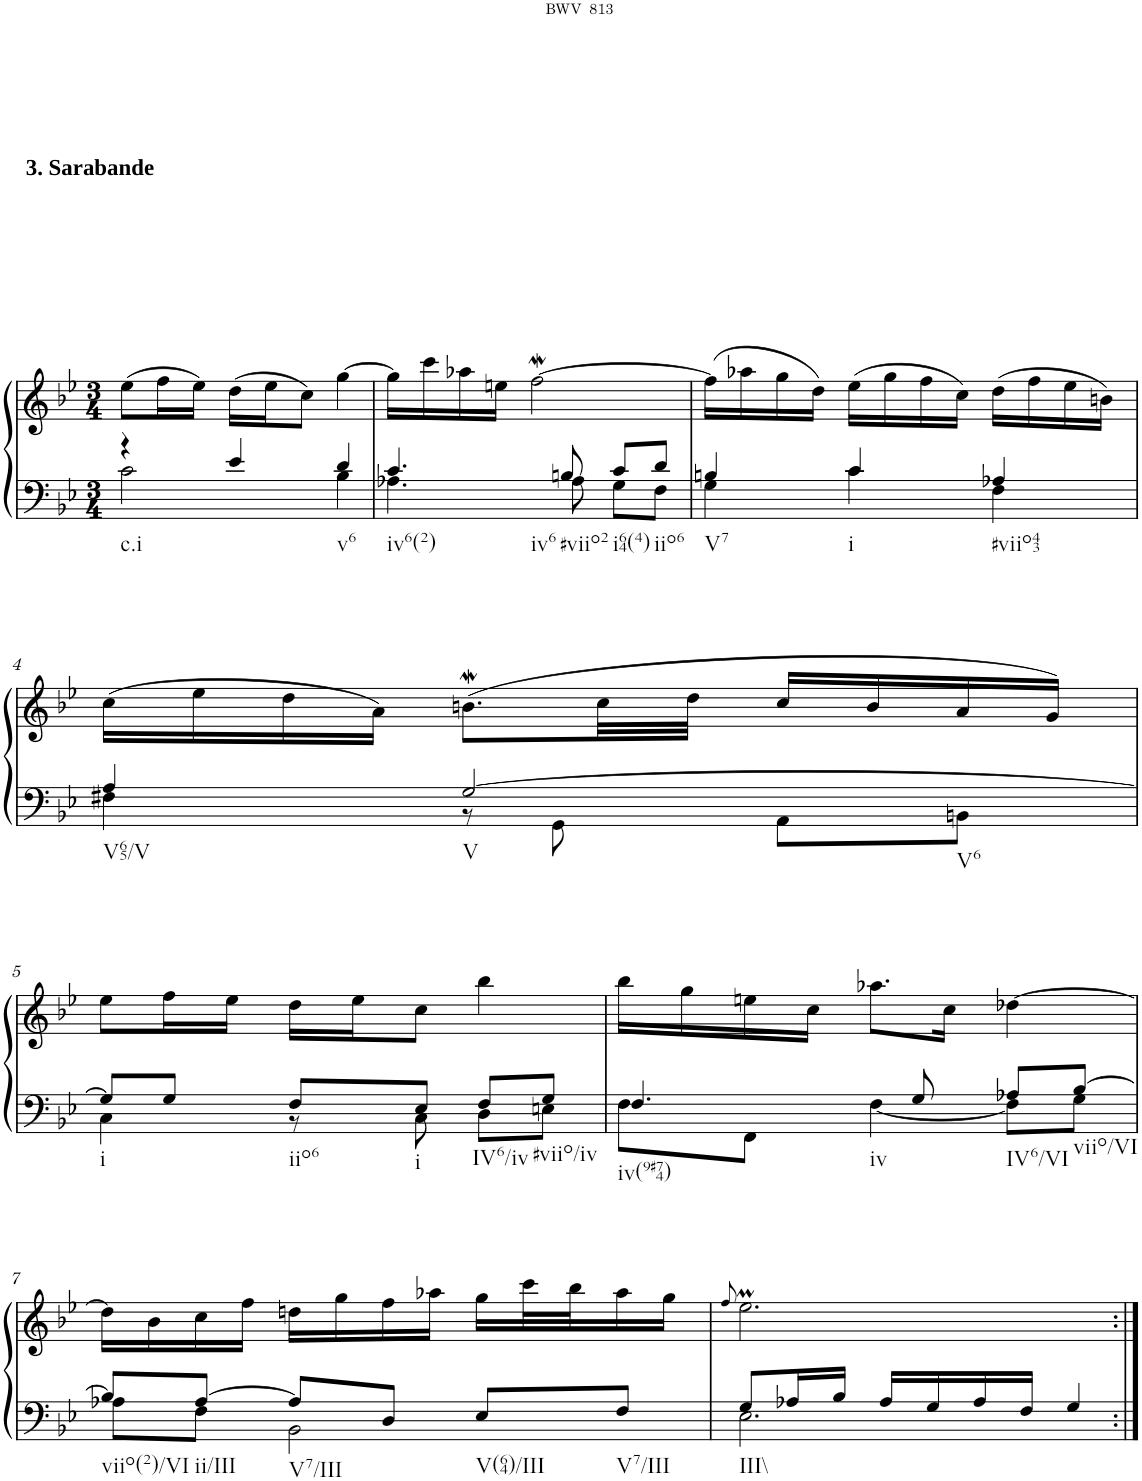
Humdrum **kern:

**kern	**kern
*part1	*part1
*staff2	*staff1
*I"unbenannt2	*
*clefF4	*clefG2
*k[b-e-]	*k[b-e-]
*M3/4	*M3/4
=1	=1
*^	*
!	!	!LO:TX:a:B:t=3. Sarabande
!LO:TX:b:t=c.i	!	!
4r	2c\	(8ee-\L
.	.	16ff\L
.	.	16ee-\JJ)
4e-/	.	(16dd\LL
.	.	16ee-\J
.	.	8cc\J)
!LO:TX:b:t=v6	!	!
4d/	4B-\	[4gg\
=2	=2	=2
!LO:TX:b:t=iv6(2)	!	!
!LO:TX:b:t=iv6	!	!
4.c/	4.A-X\	16gg\LL]
.	.	16ccc\
.	.	16aa-X\
.	.	16een\JJ
.	.	[2ffW\
!LO:TX:b:t=#viio2	!	!
8Bn/	8A-\	.
!LO:TX:b:t=i64(4)	!	!
8c/L	8G\L	.
!LO:TX:b:t=iio6	!	!
8d/J	8F\J	.
=3	=3	=3
!LO:TX:b:t=V7	!	!
4Bn/	4G\	(16ff\LL]
.	.	16aa-X\
.	.	16gg\
.	.	16dd\JJ)
!LO:TX:b:t=i	!	!
4c/	4c\	(16ee-\LL
.	.	16gg\
.	.	16ff\
.	.	16cc\JJ)
!LO:TX:b:t=#viio43	!	!
4A-X/	4F\	(16dd\LL
.	.	16ff\
.	.	16ee-\
.	.	16bn\JJ)
!!LO:LB:g=z
=4	=4	=4
!LO:TX:b:t=V65/V	!	!
4A/	4F#X\	(16cc\LL
.	.	16ee-\
.	.	16dd\
.	.	16a\JJ)
!LO:TX:b:t=V	!	!
!LO:TX:b:t=V6	!	!
[2G/	8r	(8.bnW\L
.	8GG\	.
.	.	32cc\LL
.	.	32dd\JJJ
.	8AA\L	16cc/LL
.	.	16b/
.	8BBn\J	16a/
.	.	16g/JJ)
!!LO:LB:g=z
=5	=5	=5
!LO:TX:b:t=i	!	!
8G/L]	4C\	8ee-\L
8G/J	.	16ff\L
.	.	16ee-\JJ
!LO:TX:b:t=iio6	!	!
8F/L	8r	16dd\LL
.	.	16ee-\J
!LO:TX:b:t=i	!	!
8E-/J	8C\	8cc\J
!LO:TX:b:t=IV6/iv	!	!
8F/L	8D\L	4bb-\
!LO:TX:b:t=#viio/iv	!	!
8G/J	8En\J	.
=6	=6	=6
!LO:TX:b:t=iv(9#74)	!	!
!LO:TX:b:t=iv	!	!
4.F/	8F\L	16bb-\LL
.	.	16gg\
.	8FF\J	16een\
.	.	16cc\JJ
.	[4F\	8.aa-X\L
8G/	.	.
.	.	16cc\Jk
!LO:TX:b:t=IV6/VI	!	!
8A-X/L	8F\L]	[4dd-X\
!LO:TX:b:t=viio/VI	!	!
[8B-/J	8G\J	.
!!LO:LB:g=z
=7	=7	=7
!LO:TX:b:t=viio(2)/VI	!	!
8B-/L]	8A-X\L	16dd-\LL]
.	.	16b-\
!LO:TX:b:t=ii/III	!	!
[8A-/J	8F\J	16cc\
.	.	16ff\JJ
!LO:TX:b:t=V7/III	!	!
8A-/L]	2BB-\	16ddn\LL
.	.	16gg\
8D/J	.	16ff\
.	.	16aa-X\JJ
!LO:TX:b:t=V(64)/III	!	!
8E-/L	.	16gg\LL
.	.	32ccc\L
.	.	32bb-\J
!LO:TX:b:t=V7/III	!	!
8F/J	.	16aa-\
.	.	16gg\JJ
=8	=8	=8
.	.	8qff/
!LO:TX:b:t=III\\	!	!
8G/L	2.E-\	2.ee-M\
16A-X/L	.	.
16B-/JJ	.	.
16A-/LL	.	.
16G/	.	.
16A-/	.	.
16F/JJ	.	.
4G/	.	.
*v	*v	*
=:|!	=:|!
*-	*-
